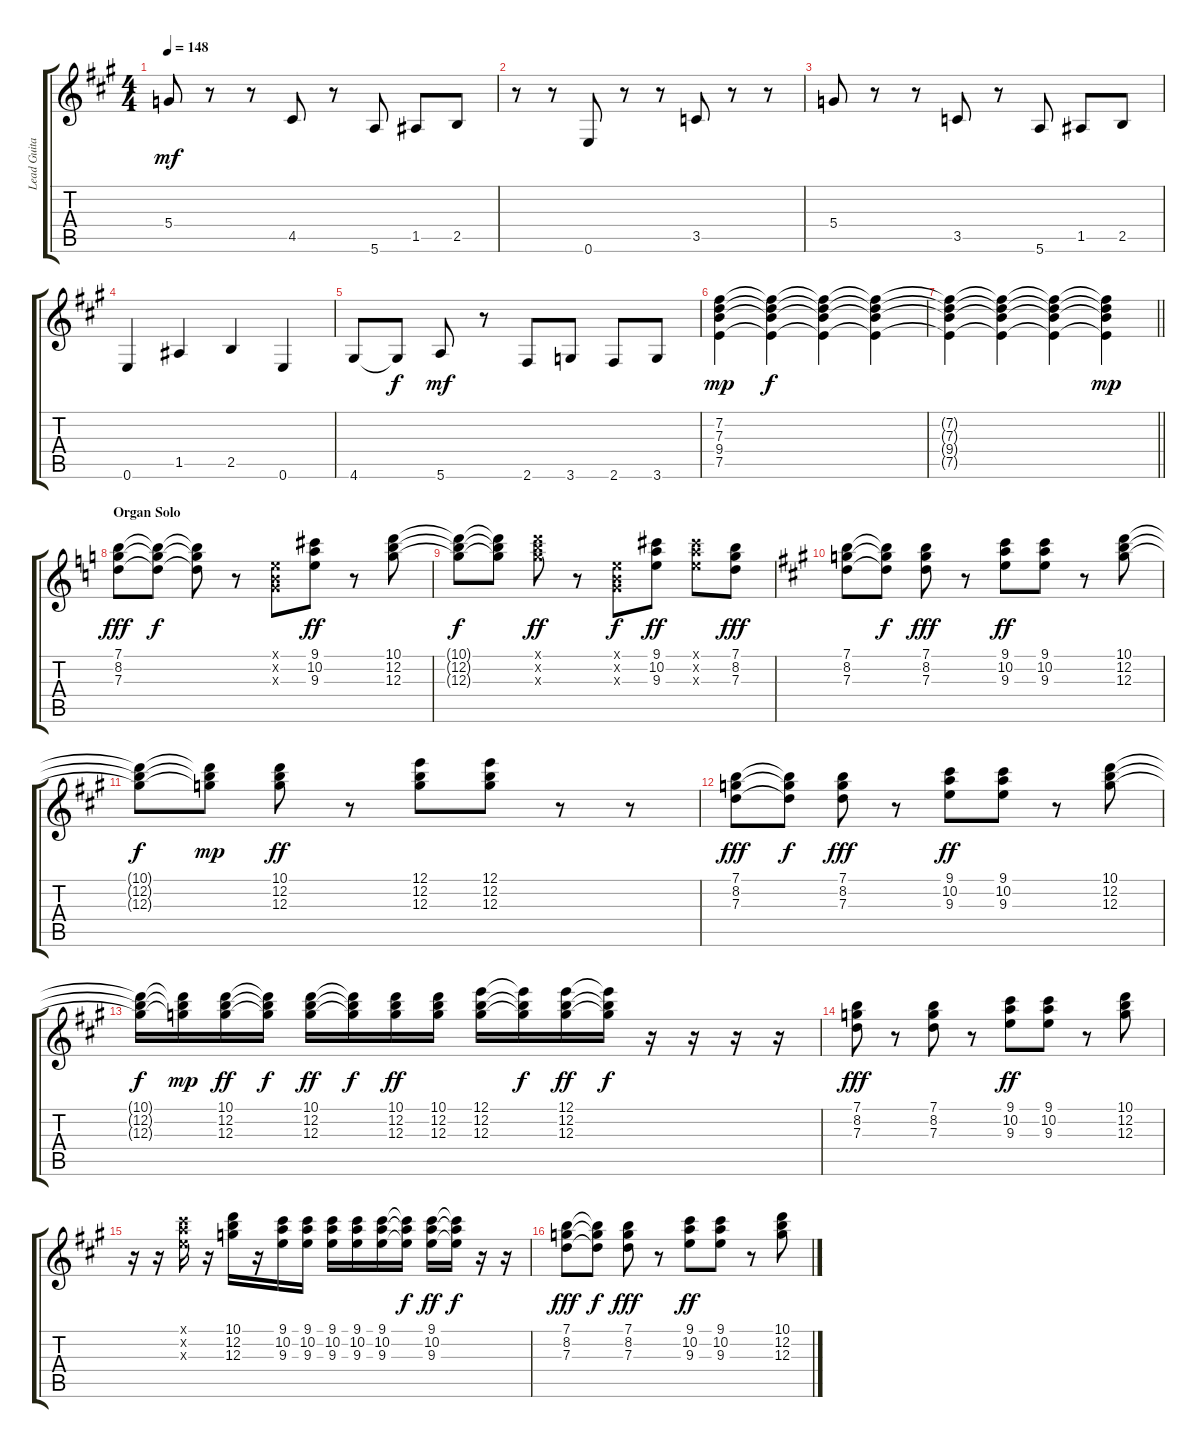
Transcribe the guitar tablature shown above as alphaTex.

\track ("Lead Guitar clean" "Lead Guita") {instrument electricguitarclean}
\staff {score tabs}
\tuning (E4 B3 G3 D3 A2 E2) {hide}
\ts (4 4)
\tempo 148
\clef g2
\ks a
5.4.8{dy mf} r.8 r.8 4.5.8 r.8 5.6.8 1.5.8 2.5.8 |
r.8 r.8 0.6.8 r.8 r.8 3.5.8 r.8 r.8 |
5.4.8 r.8 r.8 3.5.8 r.8 5.6.8 1.5.8 2.5.8 |
0.6.4 1.5.4 2.5.4 0.6.4 |
4.6.8 4.6{t}.8{dy f} 5.6.8{dy mf} r.8 2.6.8 3.6.8 2.6.8 3.6.8 |
(7.2 7.3 9.4 7.5).4{dy mp} (7.2{t} 7.3{t} 9.4{t} 7.5{t}).4{dy f} (7.2{t} 7.3{t} 9.4{t} 7.5{t}).4 (7.2{t} 7.3{t} 9.4{t} 7.5{t}).4 |
\barLineRight lightlight
(7.2{t} 7.3{t} 9.4{t} 7.5{t}).4 (7.2{t} 7.3{t} 9.4{t} 7.5{t}).4 (7.2{t} 7.3{t} 9.4{t} 7.5{t}).4 (7.2{t} 7.3{t} 9.4{t} 7.5{t}).4{dy mp} |
\section ("" "Organ Solo")
\ks c
(7.1 8.2 7.3).8{dy fff} (7.1{t} 8.2{t} 7.3{t}).8{dy f} (7.1{t} 8.2{t} 7.3{t}).8 r.8 (0.1{x} 0.2{x} 0.3{x}).8 (9.1 10.2 9.3).8{dy ff} r.8 (10.1 12.2 12.3).8 |
(10.1{t} 12.2{t} 12.3{t}).8{dy f} (10.1{t} 12.2{t} 12.3{t}).8 (10.1{x} 12.2{x} 12.3{x}).8{dy ff} r.8 (0.1{x} 0.2{x} 0.3{x}).8{dy f} (9.1 10.2 9.3).8{dy ff} (9.1{x} 10.2{x} 9.3{x}).8 (7.1 8.2 7.3).8{dy fff} |
\ks a
(7.1 8.2 7.3).8 (7.1{t} 8.2{t} 7.3{t}).8{dy f} (7.1 8.2 7.3).8{dy fff} r.8 (9.1 10.2 9.3).8{dy ff} (9.1 10.2 9.3).8 r.8 (10.1 12.2 12.3).8 |
(10.1{t} 12.2{t} 12.3{t}).8{dy f} (10.1{t} 12.2{t} 12.3{t}).8{dy mp} (10.1 12.2 12.3).8{dy ff} r.8 (12.1 12.2 12.3).8 (12.1 12.2 12.3).8 r.8 r.8 |
(7.1 8.2 7.3).8{dy fff} (7.1{t} 8.2{t} 7.3{t}).8{dy f} (7.1 8.2 7.3).8{dy fff} r.8 (9.1 10.2 9.3).8{dy ff} (9.1 10.2 9.3).8 r.8 (10.1 12.2 12.3).8 |
(10.1{t} 12.2{t} 12.3{t}).16{dy f} (10.1{t} 12.2{t} 12.3{t}).16{dy mp} (10.1 12.2 12.3).16{dy ff} (10.1{t} 12.2{t} 12.3{t}).16{dy f} (10.1 12.2 12.3).16{dy ff} (10.1{t} 12.2{t} 12.3{t}).16{dy f} (10.1 12.2 12.3).16{dy ff} (10.1 12.2 12.3).16 (12.1 12.2 12.3).16 (12.1{t} 12.2{t} 12.3{t}).16{dy f} (12.1 12.2 12.3).16{dy ff} (12.1{t} 12.2{t} 12.3{t}).16{dy f} r.16 r.16 r.16 r.16 |
(7.1 8.2 7.3).8{dy fff} r.8 (7.1 8.2 7.3).8 r.8 (9.1 10.2 9.3).8{dy ff} (9.1 10.2 9.3).8 r.8 (10.1 12.2 12.3).8 |
r.16 r.16 (9.1{x} 10.2{x} 9.3{x}).16 r.16 (10.1 12.2 12.3).16 r.16 (9.1 10.2 9.3).16 (9.1 10.2 9.3).16 (9.1 10.2 9.3).16 (9.1 10.2 9.3).16 (9.1 10.2 9.3).16 (9.1{t} 10.2{t} 9.3{t}).16{dy f} (9.1 10.2 9.3).16{dy ff} (9.1{t} 10.2{t} 9.3{t}).16{dy f} r.16 r.16 |
(7.1 8.2 7.3).8{dy fff} (7.1{t} 8.2{t} 7.3{t}).8{dy f} (7.1 8.2 7.3).8{dy fff} r.8 (9.1 10.2 9.3).8{dy ff} (9.1 10.2 9.3).8 r.8 (10.1 12.2 12.3).8
